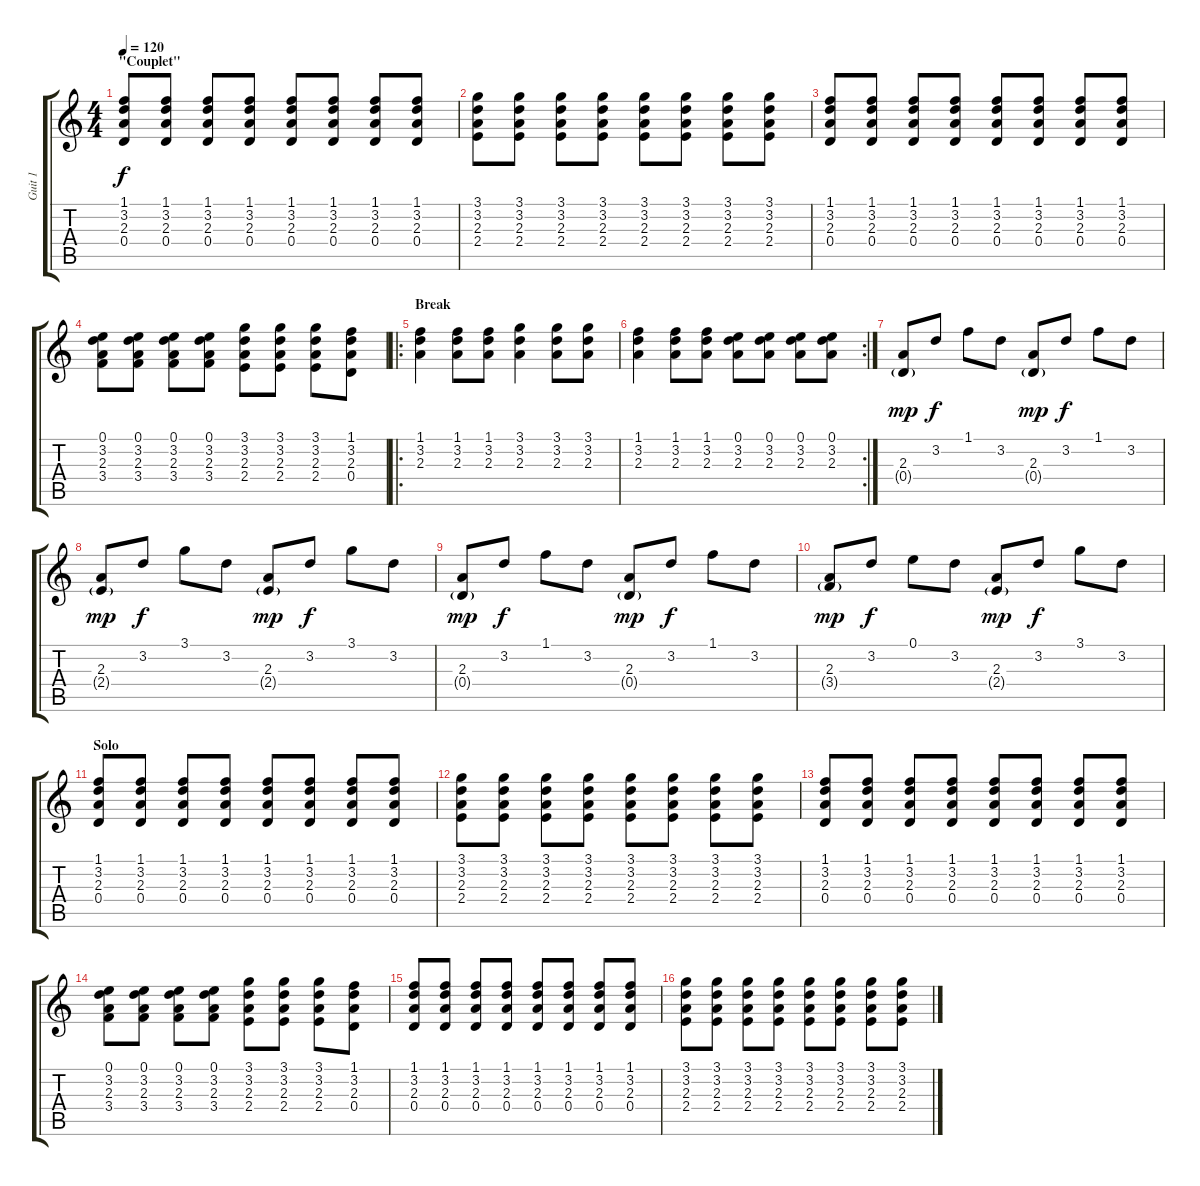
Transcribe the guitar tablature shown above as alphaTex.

\track ("Guit 1" "Guit 1") {instrument acousticguitarnylon}
\staff {score tabs}
\tuning (E4 B3 G3 D3 A2 E2) {hide}
\ts (4 4)
\section ("" "\"Couplet\"")
\tempo 120
\clef g2
\ks c
(1.1 3.2 2.3 0.4).8{dy f volume 7} (1.1 3.2 2.3 0.4).8 (1.1 3.2 2.3 0.4).8 (1.1 3.2 2.3 0.4).8 (1.1 3.2 2.3 0.4).8 (1.1 3.2 2.3 0.4).8 (1.1 3.2 2.3 0.4).8 (1.1 3.2 2.3 0.4).8 |
(3.1 3.2 2.3 2.4).8 (3.1 3.2 2.3 2.4).8 (3.1 3.2 2.3 2.4).8 (3.1 3.2 2.3 2.4).8 (3.1 3.2 2.3 2.4).8 (3.1 3.2 2.3 2.4).8 (3.1 3.2 2.3 2.4).8 (3.1 3.2 2.3 2.4).8 |
(1.1 3.2 2.3 0.4).8 (1.1 3.2 2.3 0.4).8 (1.1 3.2 2.3 0.4).8 (1.1 3.2 2.3 0.4).8 (1.1 3.2 2.3 0.4).8 (1.1 3.2 2.3 0.4).8 (1.1 3.2 2.3 0.4).8 (1.1 3.2 2.3 0.4).8 |
(0.1 3.2 2.3 3.4).8 (0.1 3.2 2.3 3.4).8 (0.1 3.2 2.3 3.4).8 (0.1 3.2 2.3 3.4).8 (3.1 3.2 2.3 2.4).8 (3.1 3.2 2.3 2.4).8 (3.1 3.2 2.3 2.4).8 (1.1 3.2 2.3 0.4).8 |
\ro
\section ("" "Break")
(1.1 3.2 2.3).4{volume 11} (1.1 3.2 2.3).8 (1.1 3.2 2.3).8 (3.1 3.2 2.3).4 (3.1 3.2 2.3).8 (3.1 3.2 2.3).8 |
\rc 2
(1.1 3.2 2.3).4 (1.1 3.2 2.3).8 (1.1 3.2 2.3).8 (0.1 3.2 2.3).8 (0.1 3.2 2.3).8 (0.1 3.2 2.3).8 (0.1 3.2 2.3).8 |
(2.3 0.4{g}).8{dy mp volume 7} 3.2.8{dy f} 1.1.8 3.2.8 (2.3 0.4{g}).8{dy mp} 3.2.8{dy f} 1.1.8 3.2.8 |
(2.3 2.4{g}).8{dy mp} 3.2.8{dy f} 3.1.8 3.2.8 (2.3 2.4{g}).8{dy mp} 3.2.8{dy f} 3.1.8 3.2.8 |
(2.3 0.4{g}).8{dy mp} 3.2.8{dy f} 1.1.8 3.2.8 (2.3 0.4{g}).8{dy mp} 3.2.8{dy f} 1.1.8 3.2.8 |
(2.3 3.4{g}).8{dy mp} 3.2.8{dy f} 0.1.8 3.2.8 (2.3 2.4{g}).8{dy mp} 3.2.8{dy f} 3.1.8 3.2.8 |
\section ("" "Solo")
(1.1 3.2 2.3 0.4).8{volume 7} (1.1 3.2 2.3 0.4).8 (1.1 3.2 2.3 0.4).8 (1.1 3.2 2.3 0.4).8 (1.1 3.2 2.3 0.4).8 (1.1 3.2 2.3 0.4).8 (1.1 3.2 2.3 0.4).8 (1.1 3.2 2.3 0.4).8 |
(3.1 3.2 2.3 2.4).8 (3.1 3.2 2.3 2.4).8 (3.1 3.2 2.3 2.4).8 (3.1 3.2 2.3 2.4).8 (3.1 3.2 2.3 2.4).8 (3.1 3.2 2.3 2.4).8 (3.1 3.2 2.3 2.4).8 (3.1 3.2 2.3 2.4).8 |
(1.1 3.2 2.3 0.4).8 (1.1 3.2 2.3 0.4).8 (1.1 3.2 2.3 0.4).8 (1.1 3.2 2.3 0.4).8 (1.1 3.2 2.3 0.4).8 (1.1 3.2 2.3 0.4).8 (1.1 3.2 2.3 0.4).8 (1.1 3.2 2.3 0.4).8 |
(0.1 3.2 2.3 3.4).8 (0.1 3.2 2.3 3.4).8 (0.1 3.2 2.3 3.4).8 (0.1 3.2 2.3 3.4).8 (3.1 3.2 2.3 2.4).8 (3.1 3.2 2.3 2.4).8 (3.1 3.2 2.3 2.4).8 (1.1 3.2 2.3 0.4).8 |
(1.1 3.2 2.3 0.4).8{volume 7} (1.1 3.2 2.3 0.4).8 (1.1 3.2 2.3 0.4).8 (1.1 3.2 2.3 0.4).8 (1.1 3.2 2.3 0.4).8 (1.1 3.2 2.3 0.4).8 (1.1 3.2 2.3 0.4).8 (1.1 3.2 2.3 0.4).8 |
(3.1 3.2 2.3 2.4).8 (3.1 3.2 2.3 2.4).8 (3.1 3.2 2.3 2.4).8 (3.1 3.2 2.3 2.4).8 (3.1 3.2 2.3 2.4).8 (3.1 3.2 2.3 2.4).8 (3.1 3.2 2.3 2.4).8 (3.1 3.2 2.3 2.4).8
